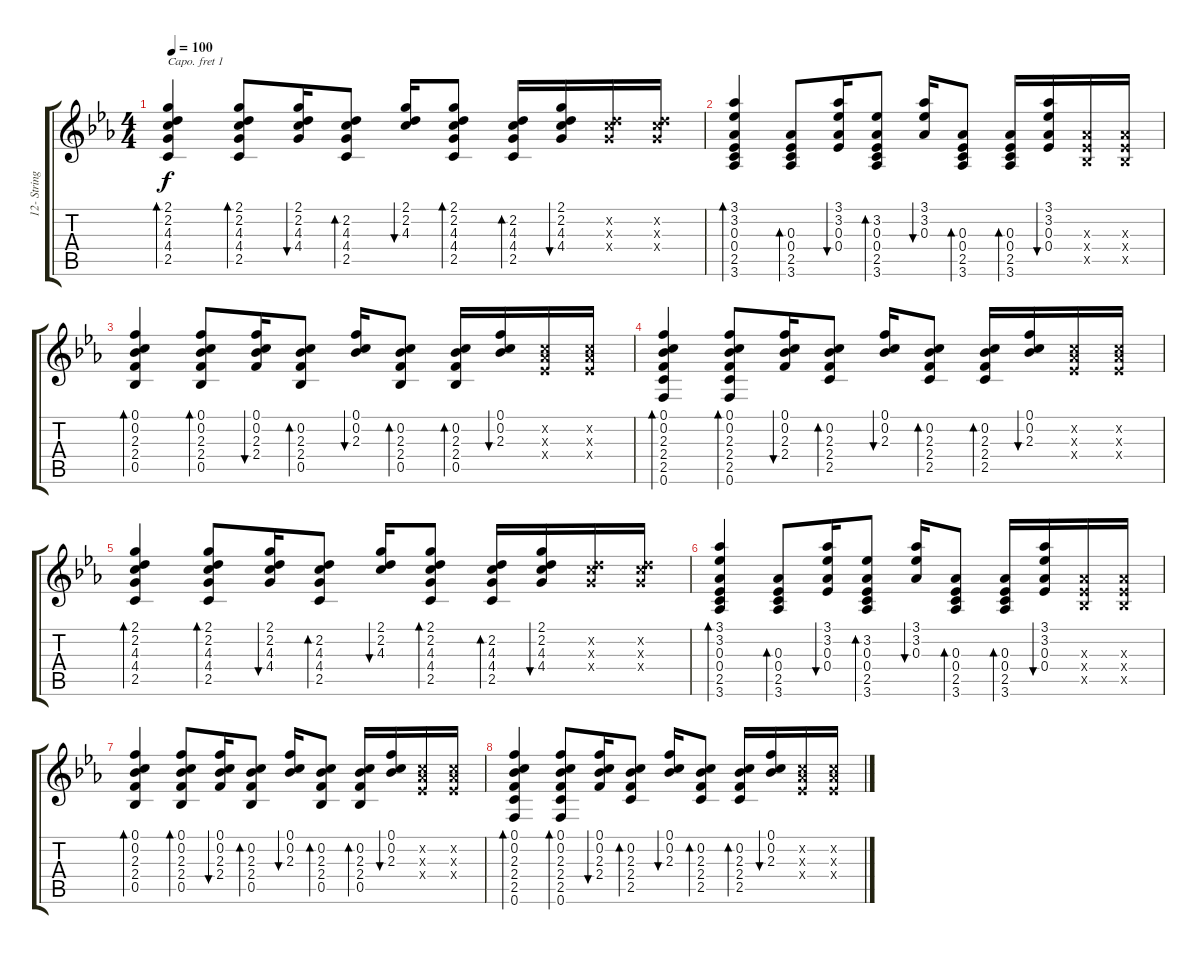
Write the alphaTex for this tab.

\track ("12- String Acoustic (Capo I)" "12- String") {instrument acousticguitarsteel}
\staff {score tabs}
\capo 1
\tuning (E4 B3 G3 D3 A2 E2) {hide}
\ts (4 4)
\tempo 100
\clef g2
\ks cminor
(2.1 2.2 4.3 4.4 2.5).4{bd 60 dy f instrument acousticguitarsteel} (2.1 2.2 4.3 4.4 2.5).8{bd 60} (2.1 2.2 4.3 4.4).16{bu 60} (2.2 4.3 4.4 2.5).8{bd 30} (2.1 2.2 4.3).16{bu 60} (2.1 2.2 4.3 4.4 2.5).8{bd 60} (2.2 4.3 4.4 2.5).16{bd 30} (2.1 2.2 4.3 4.4).16{bu 60} (2.2{x} 4.3{x} 4.4{x}).16 (2.2{x} 4.3{x} 4.4{x}).16 |
(3.1 3.2 0.3 0.4 2.5 3.6).4{bd 60} (0.3 0.4 2.5 3.6).8{bd 30} (3.1 3.2 0.3 0.4).16{bu 30} (3.2 0.3 0.4 2.5 3.6).8{bd 30} (3.1 3.2 0.3).16{bu 30} (0.3 0.4 2.5 3.6).8{bd 30} (0.3 0.4 2.5 3.6).16{bd 30} (3.1 3.2 0.3 0.4).16{bu 30} (0.3{x} 0.4{x} 0.5{x}).16 (0.3{x} 0.4{x} 0.5{x}).16 |
(0.1 0.2 2.3 2.4 0.5).4{bd 60} (0.1 0.2 2.3 2.4 0.5).8{bd 30} (0.1 0.2 2.3 2.4).16{bu 30} (0.2 2.3 2.4 0.5).8{bd 30} (0.1 0.2 2.3).16{bu 30} (0.2 2.3 2.4 0.5).8{bd 30} (0.2 2.3 2.4 0.5).16{bd 30} (0.1 0.2 2.3).16{bu 30} (0.2{x} 0.3{x} 0.4{x}).16 (0.2{x} 0.3{x} 0.4{x}).16 |
(0.1 0.2 2.3 2.4 2.5 0.6).4{bd 60} (0.1 0.2 2.3 2.4 2.5 0.6).8{bd 30} (0.1 0.2 2.3 2.4).16{bu 30} (0.2 2.3 2.4 2.5).8{bd 30} (0.1 0.2 2.3).16{bu 30} (0.2 2.3 2.4 2.5).8{bd 30} (0.2 2.3 2.4 2.5).16{bd 30} (0.1 0.2 2.3).16{bu 30} (0.2{x} 0.3{x} 0.4{x}).16 (0.2{x} 0.3{x} 0.4{x}).16 |
(2.1 2.2 4.3 4.4 2.5).4{bd 60} (2.1 2.2 4.3 4.4 2.5).8{bd 60} (2.1 2.2 4.3 4.4).16{bu 60} (2.2 4.3 4.4 2.5).8{bd 30} (2.1 2.2 4.3).16{bu 60} (2.1 2.2 4.3 4.4 2.5).8{bd 60} (2.2 4.3 4.4 2.5).16{bd 30} (2.1 2.2 4.3 4.4).16{bu 60} (2.2{x} 4.3{x} 4.4{x}).16 (2.2{x} 4.3{x} 4.4{x}).16 |
(3.1 3.2 0.3 0.4 2.5 3.6).4{bd 60} (0.3 0.4 2.5 3.6).8{bd 30} (3.1 3.2 0.3 0.4).16{bu 30} (3.2 0.3 0.4 2.5 3.6).8{bd 30} (3.1 3.2 0.3).16{bu 30} (0.3 0.4 2.5 3.6).8{bd 30} (0.3 0.4 2.5 3.6).16{bd 30} (3.1 3.2 0.3 0.4).16{bu 30} (0.3{x} 0.4{x} 0.5{x}).16 (0.3{x} 0.4{x} 0.5{x}).16 |
(0.1 0.2 2.3 2.4 0.5).4{bd 60} (0.1 0.2 2.3 2.4 0.5).8{bd 30} (0.1 0.2 2.3 2.4).16{bu 30} (0.2 2.3 2.4 0.5).8{bd 30} (0.1 0.2 2.3).16{bu 30} (0.2 2.3 2.4 0.5).8{bd 30} (0.2 2.3 2.4 0.5).16{bd 30} (0.1 0.2 2.3).16{bu 30} (0.2{x} 0.3{x} 0.4{x}).16 (0.2{x} 0.3{x} 0.4{x}).16 |
(0.1 0.2 2.3 2.4 2.5 0.6).4{bd 60} (0.1 0.2 2.3 2.4 2.5 0.6).8{bd 30} (0.1 0.2 2.3 2.4).16{bu 30} (0.2 2.3 2.4 2.5).8{bd 30} (0.1 0.2 2.3).16{bu 30} (0.2 2.3 2.4 2.5).8{bd 30} (0.2 2.3 2.4 2.5).16{bd 30} (0.1 0.2 2.3).16{bu 30} (0.2{x} 0.3{x} 0.4{x}).16 (0.2{x} 0.3{x} 0.4{x}).16
